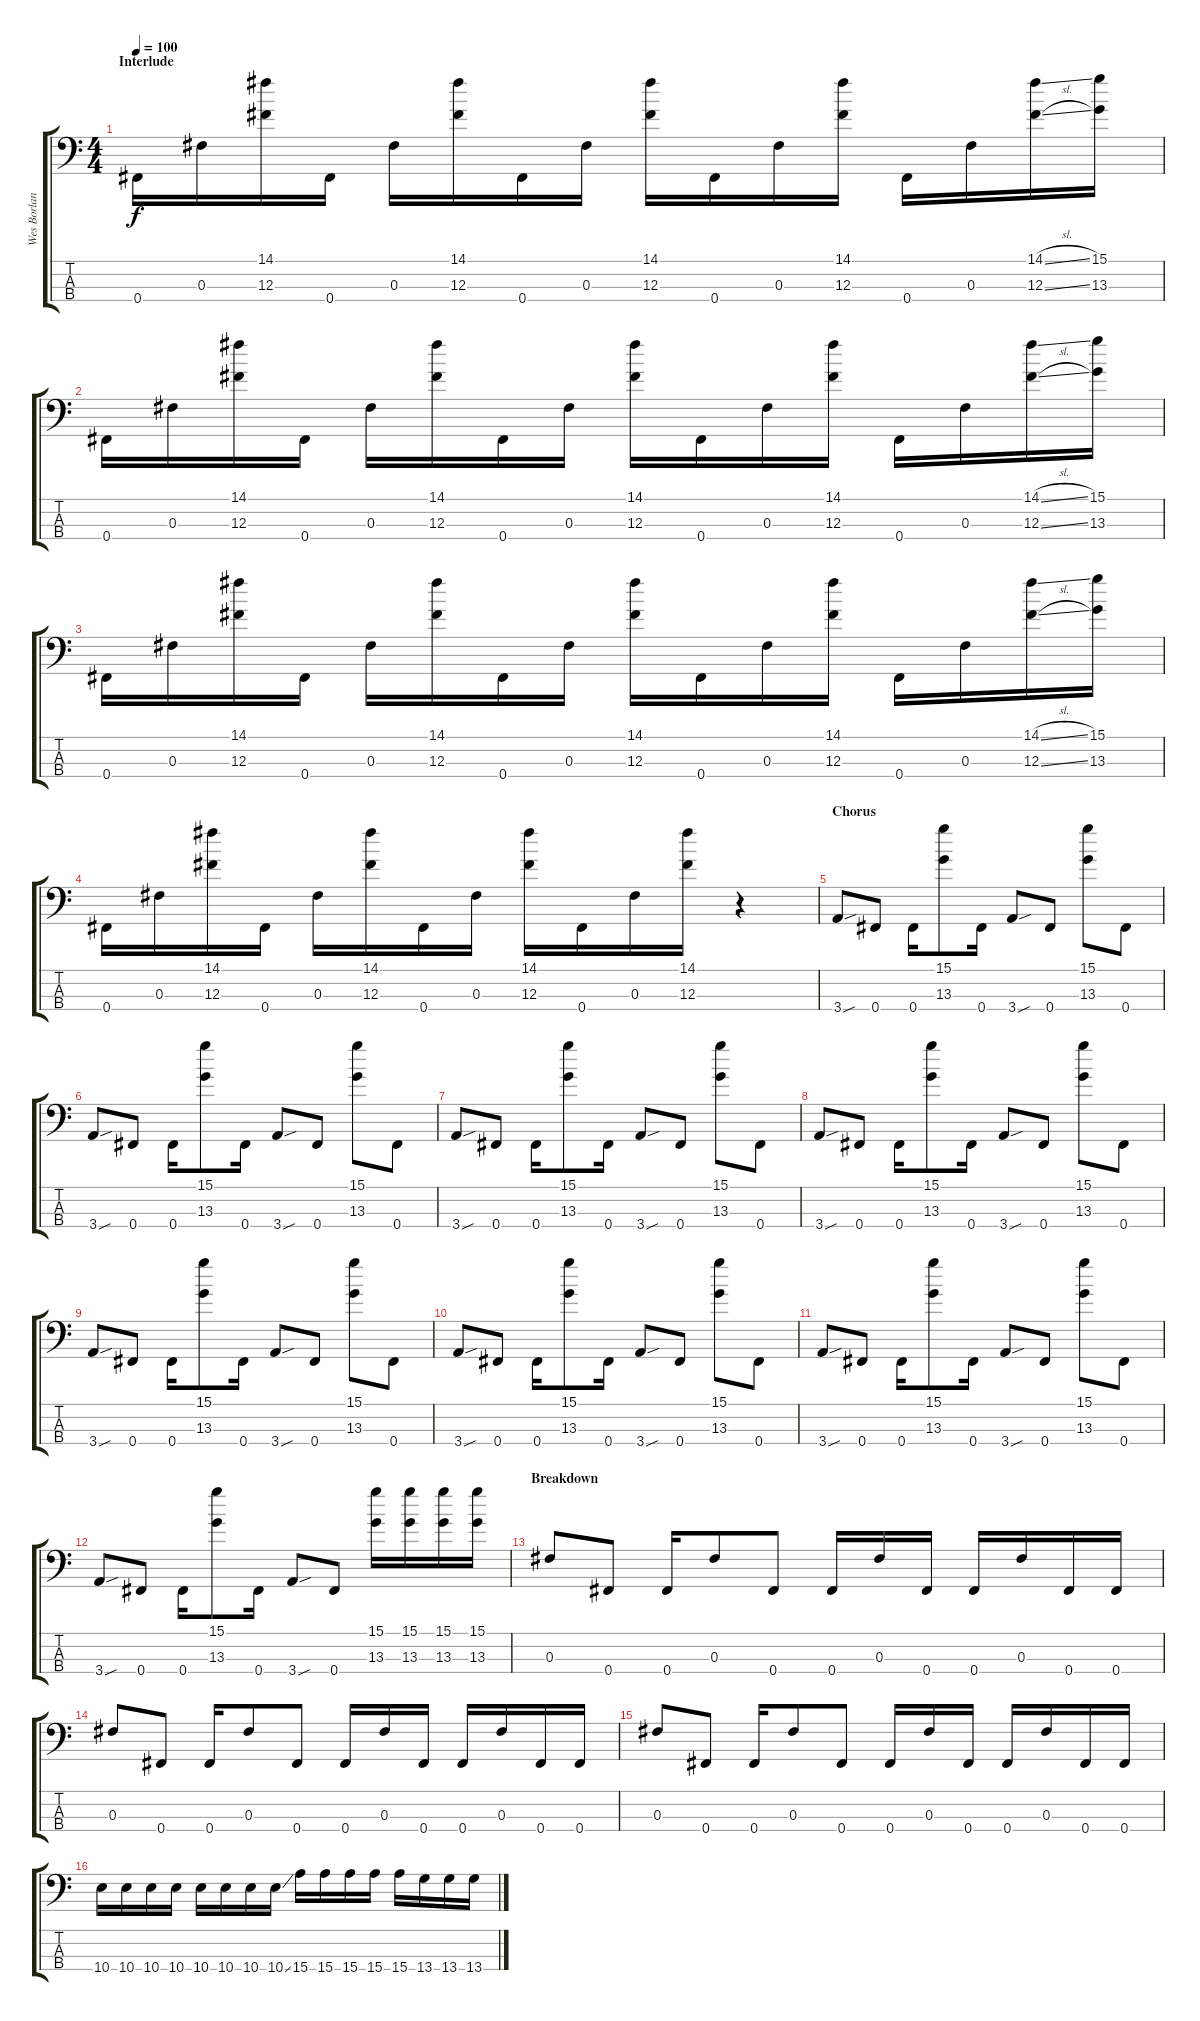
\track ("Wes Borland - Guitar" "Wes Borlan") {instrument electricguitarclean}
\staff {score tabs}
\tuning (E3 B2 Gb2 Gb1) {hide}
\ts (4 4)
\section ("" "Interlude")
\tempo 100
\clef f4
\ks c
0.4.16{dy f} 0.3.16 (14.1 12.3).16 0.4.16 0.3.16 (14.1 12.3).16 0.4.16 0.3.16 (14.1 12.3).16 0.4.16 0.3.16 (14.1 12.3).16 0.4.16 0.3.16 (14.1{sl} 12.3{sl}).16 (15.1 13.3).16 |
0.4.16 0.3.16 (14.1 12.3).16 0.4.16 0.3.16 (14.1 12.3).16 0.4.16 0.3.16 (14.1 12.3).16 0.4.16 0.3.16 (14.1 12.3).16 0.4.16 0.3.16 (14.1{sl} 12.3{sl}).16 (15.1 13.3).16 |
0.4.16 0.3.16 (14.1 12.3).16 0.4.16 0.3.16 (14.1 12.3).16 0.4.16 0.3.16 (14.1 12.3).16 0.4.16 0.3.16 (14.1 12.3).16 0.4.16 0.3.16 (14.1{sl} 12.3{sl}).16 (15.1 13.3).16 |
0.4.16 0.3.16 (14.1 12.3).16 0.4.16 0.3.16 (14.1 12.3).16 0.4.16 0.3.16 (14.1 12.3).16 0.4.16 0.3.16 (14.1 12.3).16 r.4 |
\section ("" "Chorus")
3.4{sou}.8{balance 8 instrument distortionguitar} 0.4.8 0.4.16 (15.1 13.3).8 0.4.16 3.4{sou}.8 0.4.8 (15.1 13.3).8 0.4.8 |
3.4{sou}.8 0.4.8 0.4.16 (15.1 13.3).8 0.4.16 3.4{sou}.8 0.4.8 (15.1 13.3).8 0.4.8 |
3.4{sou}.8 0.4.8 0.4.16 (15.1 13.3).8 0.4.16 3.4{sou}.8 0.4.8 (15.1 13.3).8 0.4.8 |
3.4{sou}.8 0.4.8 0.4.16 (15.1 13.3).8 0.4.16 3.4{sou}.8 0.4.8 (15.1 13.3).8 0.4.8 |
3.4{sou}.8 0.4.8 0.4.16 (15.1 13.3).8 0.4.16 3.4{sou}.8 0.4.8 (15.1 13.3).8 0.4.8 |
3.4{sou}.8 0.4.8 0.4.16 (15.1 13.3).8 0.4.16 3.4{sou}.8 0.4.8 (15.1 13.3).8 0.4.8 |
3.4{sou}.8 0.4.8 0.4.16 (15.1 13.3).8 0.4.16 3.4{sou}.8 0.4.8 (15.1 13.3).8 0.4.8 |
3.4{sou}.8 0.4.8 0.4.16 (15.1 13.3).8 0.4.16 3.4{sou}.8 0.4.8 (15.1 13.3).16 (15.1 13.3).16 (15.1 13.3).16 (15.1 13.3).16 |
\section ("" "Breakdown")
0.3.8{balance 0 instrument electricguitarclean} 0.4.8 0.4.16 0.3.8 0.4.8 0.4.16 0.3.16 0.4.16 0.4.16 0.3.16 0.4.16 0.4.16 |
0.3.8 0.4.8 0.4.16 0.3.8 0.4.8 0.4.16 0.3.16 0.4.16 0.4.16 0.3.16 0.4.16 0.4.16 |
0.3.8 0.4.8 0.4.16 0.3.8 0.4.8 0.4.16 0.3.16 0.4.16 0.4.16 0.3.16 0.4.16 0.4.16 |
10.4.16 10.4.16 10.4.16 10.4.16 10.4.16 10.4.16 10.4.16 10.4{ss}.16 15.4.16 15.4.16 15.4.16 15.4.16 15.4.16 13.4.16 13.4.16 13.4.16
